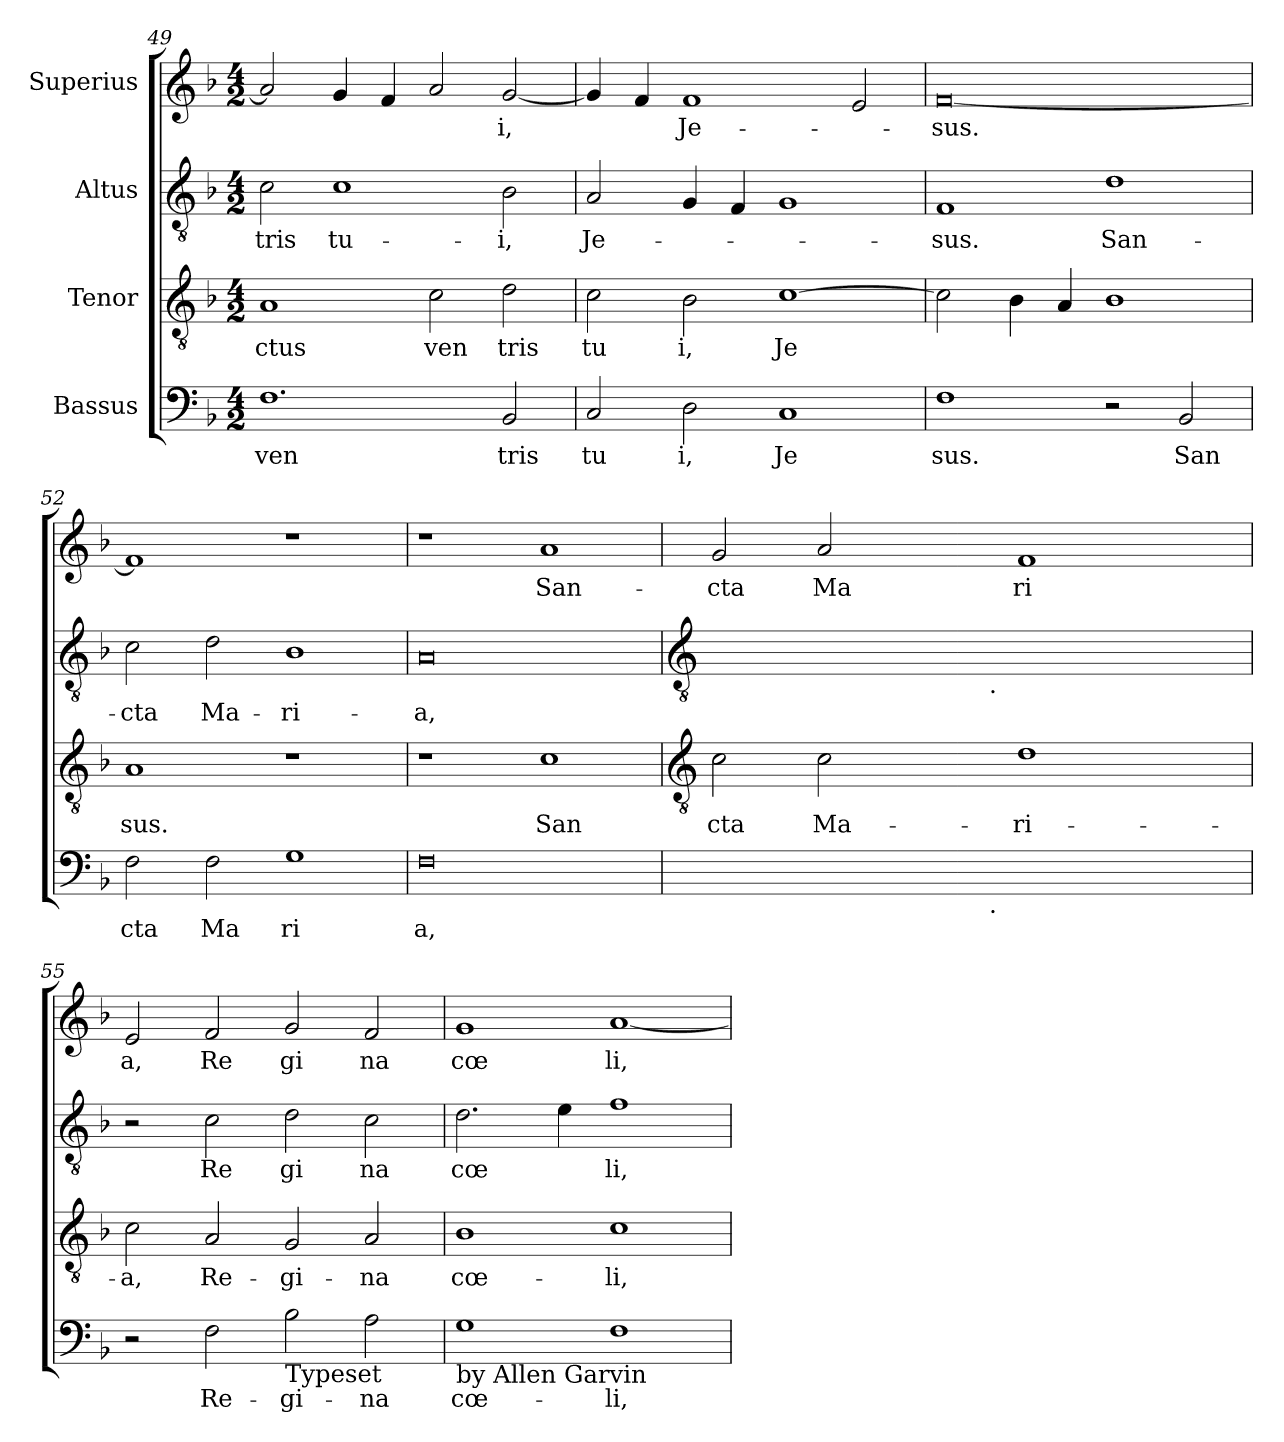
**kern	**text	**kern	**text	**kern	**text	**kern	**text
*part4	*part4	*part3	*part3	*part2	*part2	*part1	*part1
*staff4	*staff4	*staff3	*staff3	*staff2	*staff2	*staff1	*staff1
*I"Bassus	*	*I"Tenor	*	*I"Altus	*	*I"Superius	*
*clefF4	*	*clefGv2	*	*clefGv2	*	*clefG2	*
*ITrd-3c-5	*	*	*	*ITrd-3c-5	*	*ITrd-3c-5	*
*k[b-e-]	*	*k[b-]	*	*k[b-e-]	*	*k[b-e-]	*
*B-:	*	*F:	*	*B-:	*	*B-:	*
*M4/2	*	*M4/2	*	*M4/2	*	*M4/2	*
=49	=49	=49	=49	=49	=49	=49	=49
!	!LO:LY:b	!	!LO:LY:b	!	!LO:LY:b	!	!
1.B-	ven	1A	ctus	2f\	-tris	2dd/]	.
!	!	!	!	!	!LO:LY:b	!	!
.	.	.	.	1f	tu-	4cc/	.
.	.	.	.	.	.	4b-/	.
!	!	!	!LO:LY:b	!	!	!	!
.	.	2c\	ven	.	.	2dd/	.
!	!LO:LY:b	!	!LO:LY:b	!	!LO:LY:b	!	!LO:LY:b
2E-/	tris	2d\	tris	2e-\	-i,	[2cc/	-i,
=50	=50	=50	=50	=50	=50	=50	=50
!	!LO:LY:b	!	!LO:LY:b	!	!LO:LY:b	!	!
2F/	tu	2c\	tu	2d/	Je-	4cc/]	.
.	.	.	.	.	.	4b-/	.
!	!LO:LY:b	!	!LO:LY:b	!	!	!	!LO:LY:b
2G\	i,	2B-\	i,	4c/	.	1b-	Je-
.	.	.	.	4B-/	.	.	.
!	!LO:LY:b	!	!LO:LY:b	!	!	!	!
1F	Je	[1c	Je	1c	.	.	.
.	.	.	.	.	.	2a/	.
=51	=51	=51	=51	=51	=51	=51	=51
!	!LO:LY:b	!	!	!	!LO:LY:b	!	!LO:LY:b
1B-	sus.	2c\]	.	1B-	-sus.	[0b-	-sus.
.	.	4B-\	.	.	.	.	.
.	.	4A/	.	.	.	.	.
!	!	!	!	!	!LO:LY:b	!	!
2r	.	1B-	.	1g	San-	.	.
!	!LO:LY:b	!	!	!	!	!	!
2E-/	San	.	.	.	.	.	.
=52	=52	=52	=52	=52	=52	=52	=52
!	!LO:LY:b	!	!LO:LY:b	!	!LO:LY:b	!	!
2B-\	cta	1A	sus.	2f\	-cta	1b-]	.
!	!LO:LY:b	!	!	!	!LO:LY:b	!	!
2B-\	Ma	.	.	2g\	Ma-	.	.
!	!LO:LY:b	!	!	!	!LO:LY:b	!	!
1c	ri	1r	.	1e-	-ri-	1r	.
=53	=53	=53	=53	=53	=53	=53	=53
!	!LO:LY:b	!	!	!	!LO:LY:b	!	!
0B-	a,	1r	.	0d	-a,	1r	.
!	!	!	!LO:LY:b	!	!	!	!LO:LY:b
.	.	1c	San	.	.	1dd	San-
!!LO:LB:g=z
=54	=54	=54	=54	=54	=54	=54	=54
*	*	*clefGv2	*	*clefGv2	*	*	*
!	!	!	!LO:LY:b	!	!	!	!LO:LY:b
4ryy	.	2c\	cta	4ryy	.	2cc/	-cta
4ryy	.	.	.	4ryy	.	.	.
!	!	!	!LO:LY:b	!	!	!	!LO:LY:b
4ryy	.	2c\	Ma-	4ryy	.	2dd/	Ma
64ryy	.	.	.	64ryy	.	.	.
64ryy	.	.	.	64ryy	.	.	.
64ryy	.	.	.	64ryy	.	.	.
64ryy	.	.	.	64ryy	.	.	.
64ryy	.	.	.	64ryy	.	.	.
64ryy	.	.	.	64ryy	.	.	.
64ryy	.	.	.	64ryy	.	.	.
64ryy	.	.	.	64ryy	.	.	.
64ryy	.	.	.	64ryy	.	.	.
64ryy	.	.	.	64ryy	.	.	.
64ryy	.	.	.	64ryy	.	.	.
64ryy	.	.	.	64ryy	.	.	.
!	!	!	!	!LO:TX:b:t=.	!	!	!
!LO:TX:b:t=.	!	!	!	!	!	!	!
64ryy	.	.	.	64ryy	.	.	.
4ryy	.	.	.	4ryy	.	.	.
!	!	!	!LO:LY:b	!	!	!	!LO:LY:b
.	.	1d	-ri-	.	.	1b-	ri
4ryy	.	.	.	4ryy	.	.	.
4ryy	.	.	.	4ryy	.	.	.
4ryy	.	.	.	4ryy	.	.	.
64ryy	.	.	.	64ryy	.	.	.
64ryy	.	.	.	64ryy	.	.	.
64ryy	.	.	.	64ryy	.	.	.
=55	=55	=55	=55	=55	=55	=55	=55
!	!	!	!LO:LY:b	!	!	!	!LO:LY:b
2r	.	2c\	-a,	2r	.	2a/	a,
!	!LO:LY:b	!	!LO:LY:b	!	!LO:LY:b	!	!LO:LY:b
2B-\	Re-	2A/	Re-	2f\	Re	2b-/	Re
!LO:TX:b:t=Typeset	!	!	!	!	!	!	!
!	!LO:LY:b	!	!LO:LY:b	!	!LO:LY:b	!	!LO:LY:b
2e-\	-gi-	2G/	-gi-	2g\	gi	2cc/	gi
!	!LO:LY:b	!	!LO:LY:b	!	!LO:LY:b	!	!LO:LY:b
2d\	-na	2A/	-na	2f\	na	2b-/	na
=56	=56	=56	=56	=56	=56	=56	=56
!LO:TX:b:t=by Allen Garvin	!	!	!	!	!	!	!
!	!LO:LY:b	!	!LO:LY:b	!	!LO:LY:b	!	!LO:LY:b
1c	cœ-	1B-	cœ-	2.g\	cœ	1cc	cœ
.	.	.	.	4a\	.	.	.
!	!LO:LY:b	!	!LO:LY:b	!	!LO:LY:b	!	!LO:LY:b
1B-	-li,	1c	-li,	1b-	li,	[1dd	li,
=	=	=	=	=	=	=	=
*-	*-	*-	*-	*-	*-	*-	*-
